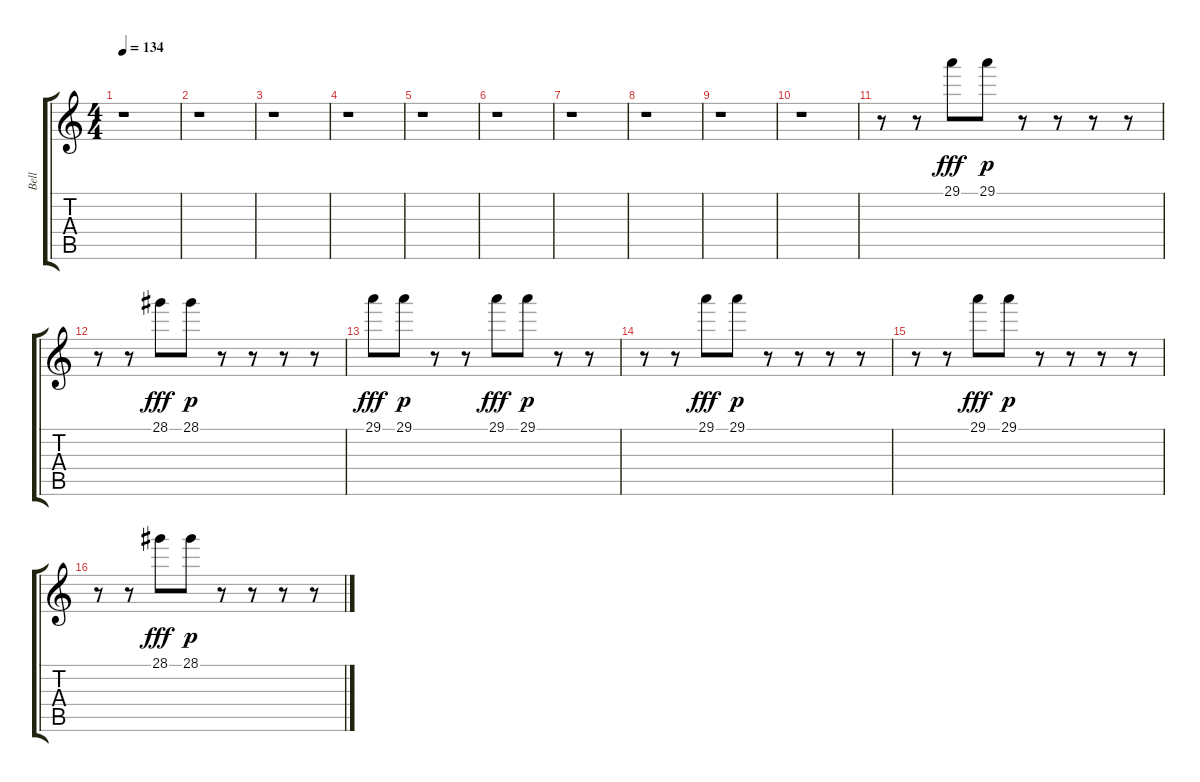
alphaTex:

\track ("Bell" "Bell") {instrument glockenspiel}
\staff {score tabs}
\tuning (E4 B3 G3 D3 A2 E2) {hide}
\ts (4 4)
\tempo 134
\clef g2
\ks c
r.1{dy p} |
r.1 |
r.1 |
r.1 |
r.1 |
r.1 |
r.1 |
r.1 |
r.1 |
r.1 |
r.8 r.8 29.1.8{dy fff} 29.1.8{dy p} r.8 r.8 r.8 r.8 |
r.8 r.8 28.1.8{dy fff} 28.1.8{dy p} r.8 r.8 r.8 r.8 |
29.1.8{dy fff} 29.1.8{dy p} r.8 r.8 29.1.8{dy fff} 29.1.8{dy p} r.8 r.8 |
r.8 r.8 29.1.8{dy fff} 29.1.8{dy p} r.8 r.8 r.8 r.8 |
r.8 r.8 29.1.8{dy fff} 29.1.8{dy p} r.8 r.8 r.8 r.8 |
r.8 r.8 28.1.8{dy fff} 28.1.8{dy p} r.8 r.8 r.8 r.8
